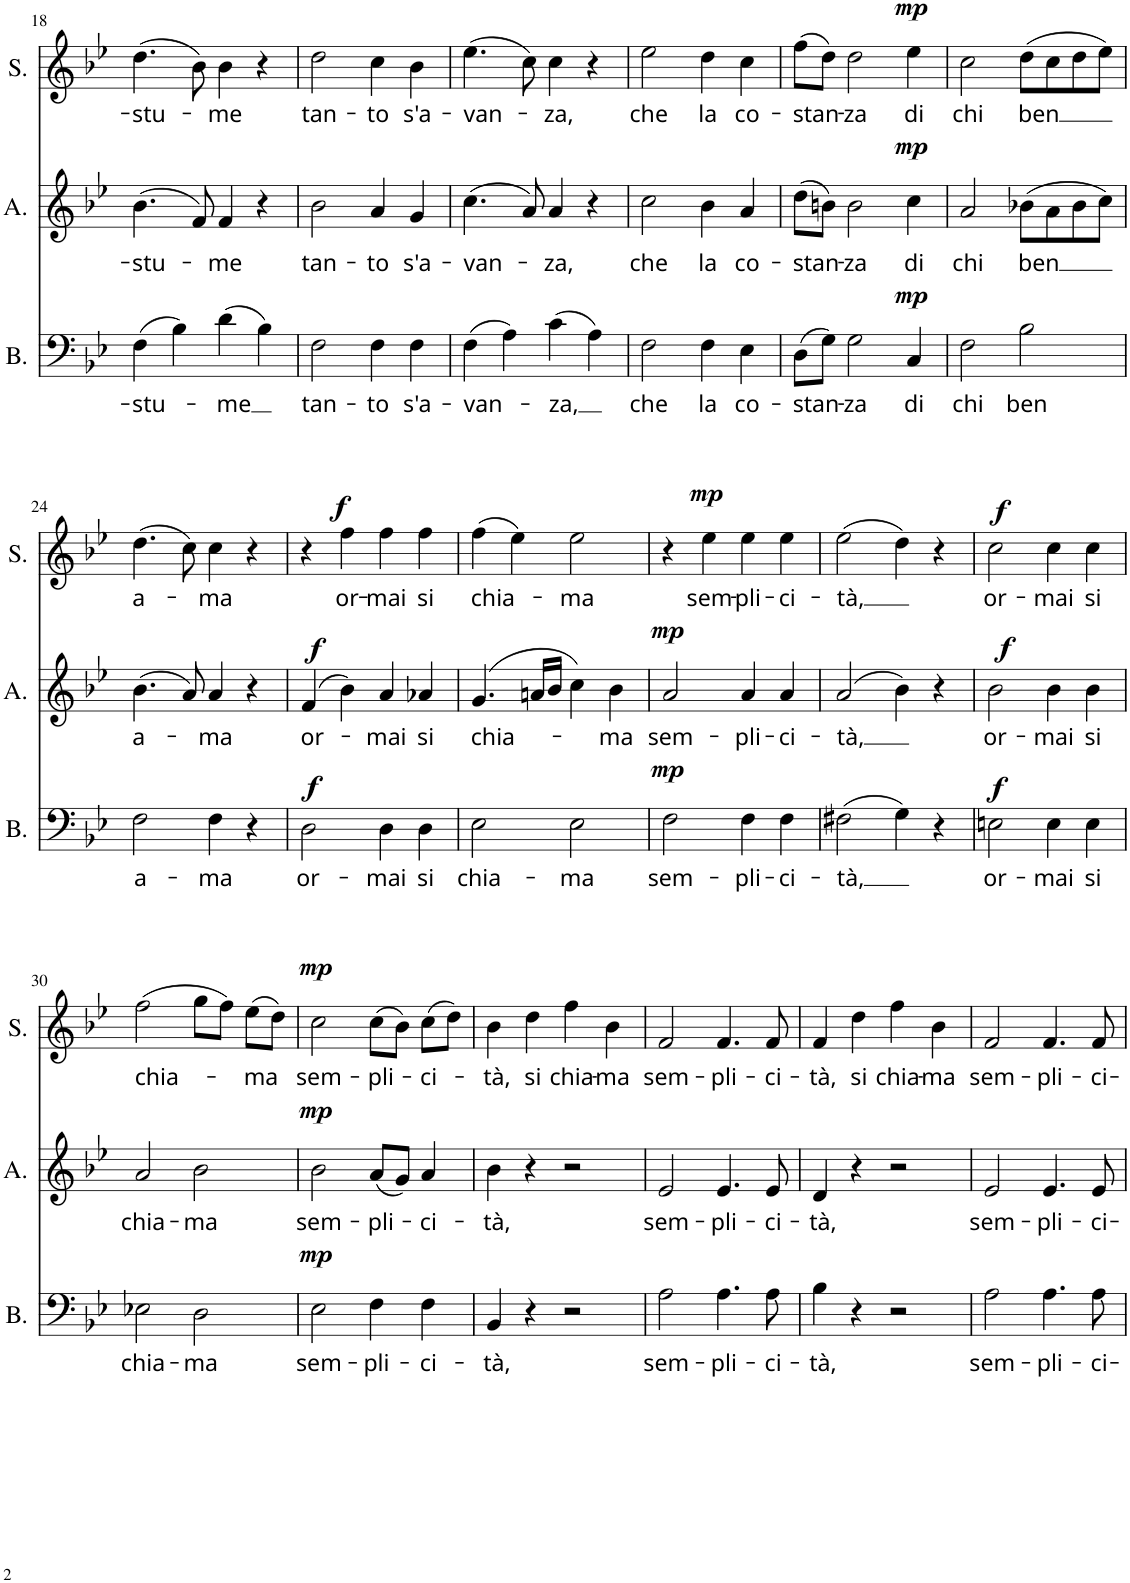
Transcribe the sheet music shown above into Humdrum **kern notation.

**kern	**text	**dynam	**kern	**text	**dynam	**kern	**text	**dynam
*part3	*part3	*part3	*part2	*part2	*part2	*part1	*part1	*part1
*staff3	*staff3	*staff3	*staff2	*staff2	*staff2	*staff1	*staff1	*staff1
*I"Bass	*	*	*I"Alto	*	*	*I"Soprano	*	*
*I'B.	*	*	*I'A.	*	*	*I'S.	*	*
!!LO:PB:g=z
*clefF4	*	*	*clefG2	*	*	*clefG2	*	*
*k[b-e-]	*	*	*k[b-e-]	*	*	*k[b-e-]	*	*
*M4/4	*	*	*M4/4	*	*	*M4/4	*	*
*met(c)	*	*	*met(c)	*	*	*met(c)	*	*
=18	=18	=18	=18	=18	=18	=18	=18	=18
!	!LO:LY:b	!	!	!LO:LY:b	!	!	!LO:LY:b	!
(4F\	-stu-	.	(4.b-\	-stu-	.	(4.dd\	-stu-	.
4B-\)	.	.	.	.	.	.	.	.
.	.	.	8f/)	.	.	8b-\)	.	.
!	!LO:LY:b	!	!	!LO:LY:b	!	!	!LO:LY:b	!
(4d\	-me	.	4f/	-me	.	4b-\	-me	.
4B-\)	.	.	4r	.	.	4r	.	.
=19	=19	=19	=19	=19	=19	=19	=19	=19
!	!LO:LY:b	!	!	!LO:LY:b	!	!	!LO:LY:b	!
2F\	tan-	.	2b-\	tan-	.	2dd\	tan-	.
!	!LO:LY:b	!	!	!LO:LY:b	!	!	!LO:LY:b	!
4F\	-to	.	4a/	-to	.	4cc\	-to	.
!	!LO:LY:b	!	!	!LO:LY:b	!	!	!LO:LY:b	!
4F\	s'a-	.	4g/	s'a-	.	4b-\	s'a-	.
=20	=20	=20	=20	=20	=20	=20	=20	=20
!	!LO:LY:b	!	!	!LO:LY:b	!	!	!LO:LY:b	!
(4F\	-van-	.	(4.cc\	-van-	.	(4.ee-\	-van-	.
4A\)	.	.	.	.	.	.	.	.
.	.	.	8a/)	.	.	8cc\)	.	.
!	!LO:LY:b	!	!	!LO:LY:b	!	!	!LO:LY:b	!
(4c\	-za,	.	4a/	-za,	.	4cc\	-za,	.
4A\)	.	.	4r	.	.	4r	.	.
=21	=21	=21	=21	=21	=21	=21	=21	=21
!	!LO:LY:b	!	!	!LO:LY:b	!	!	!LO:LY:b	!
2F\	che	.	2cc\	che	.	2ee-\	che	.
!	!LO:LY:b	!	!	!LO:LY:b	!	!	!LO:LY:b	!
4F\	la	.	4b-\	la	.	4dd\	la	.
!	!LO:LY:b	!	!	!LO:LY:b	!	!	!LO:LY:b	!
4E-\	co-	.	4a/	co-	.	4cc\	co-	.
=22	=22	=22	=22	=22	=22	=22	=22	=22
!	!LO:LY:b	!	!	!LO:LY:b	!	!	!LO:LY:b	!
(8D\L	-stan-	.	(8dd\L	-stan-	.	(8ff\L	-stan-	.
8G\J)	.	.	8bn\J)	.	.	8dd\J)	.	.
!	!LO:LY:b	!	!	!LO:LY:b	!	!	!LO:LY:b	!
2G\	-za	.	2b\	-za	.	2dd\	-za	.
!	!LO:LY:b	!LO:DY:a	!	!LO:LY:b	!LO:DY:a	!	!LO:LY:b	!LO:DY:a
4C/	di	mp	4cc\	di	mp	4ee-\	di	mp
=23	=23	=23	=23	=23	=23	=23	=23	=23
!	!LO:LY:b	!	!	!LO:LY:b	!	!	!LO:LY:b	!
2F\	chi	.	2a/	chi	.	2cc\	chi	.
!	!LO:LY:b	!	!	!LO:LY:b	!	!	!LO:LY:b	!
2B-\	ben	.	(8b-X\L	ben	.	(8dd\L	ben	.
.	.	.	8a\	.	.	8cc\	.	.
.	.	.	8b-\	.	.	8dd\	.	.
.	.	.	8cc\J)	.	.	8ee-\J)	.	.
!!LO:LB:g=z
=24	=24	=24	=24	=24	=24	=24	=24	=24
!	!LO:LY:b	!	!	!LO:LY:b	!	!	!LO:LY:b	!
2F\	a-	.	(4.b-\	a-	.	(4.dd\	a-	.
.	.	.	8a/)	.	.	8cc\)	.	.
!	!LO:LY:b	!	!	!LO:LY:b	!	!	!LO:LY:b	!
4F\	-ma	.	4a/	-ma	.	4cc\	-ma	.
4r	.	.	4r	.	.	4r	.	.
=25	=25	=25	=25	=25	=25	=25	=25	=25
!	!LO:LY:b	!LO:DY:a	!	!LO:LY:b	!LO:DY:a	!	!	!
2D\	or-	f	(4f/	or-	f	4r	.	.
!	!	!	!	!	!	!	!LO:LY:b	!LO:DY:a
.	.	.	4b-\)	.	.	4ff\	or-	f
!	!LO:LY:b	!	!	!LO:LY:b	!	!	!LO:LY:b	!
4D\	-mai	.	4a/	-mai	.	4ff\	-mai	.
!	!LO:LY:b	!	!	!LO:LY:b	!	!	!LO:LY:b	!
4D\	si	.	4a-X/	si	.	4ff\	si	.
=26	=26	=26	=26	=26	=26	=26	=26	=26
!	!LO:LY:b	!	!	!LO:LY:b	!	!	!LO:LY:b	!
2E-\	chia-	.	(4.g/	chia-	.	(4ff\	chia-	.
.	.	.	.	.	.	4ee-\)	.	.
.	.	.	16an/LL	.	.	.	.	.
.	.	.	16b-/JJ	.	.	.	.	.
!	!LO:LY:b	!	!	!	!	!	!LO:LY:b	!
2E-\	-ma	.	4cc\)	.	.	2ee-\	-ma	.
!	!	!	!	!LO:LY:b	!	!	!	!
.	.	.	4b-\	-ma	.	.	.	.
=27	=27	=27	=27	=27	=27	=27	=27	=27
!	!LO:LY:b	!LO:DY:a	!	!LO:LY:b	!LO:DY:a	!	!	!
2F\	sem-	mp	2a/	sem-	mp	4r	.	.
!	!	!	!	!	!	!	!LO:LY:b	!LO:DY:a
.	.	.	.	.	.	4ee-\	sem-	mp
!	!LO:LY:b	!	!	!LO:LY:b	!	!	!LO:LY:b	!
4F\	-pli-	.	4a/	-pli-	.	4ee-\	-pli-	.
!	!LO:LY:b	!	!	!LO:LY:b	!	!	!LO:LY:b	!
4F\	-ci-	.	4a/	-ci-	.	4ee-\	-ci-	.
=28	=28	=28	=28	=28	=28	=28	=28	=28
!	!LO:LY:b	!	!	!LO:LY:b	!	!	!LO:LY:b	!
(2F#X\	-tà,	.	(2a/	-tà,	.	(2ee-\	-tà,	.
4G\)	.	.	4b-\)	.	.	4dd\)	.	.
4r	.	.	4r	.	.	4r	.	.
=29	=29	=29	=29	=29	=29	=29	=29	=29
!	!LO:LY:b	!LO:DY:a	!	!LO:LY:b	!LO:DY:a	!	!LO:LY:b	!LO:DY:a
2En\	or-	f	2b-\	or-	f	2cc\	or-	f
!	!LO:LY:b	!	!	!LO:LY:b	!	!	!LO:LY:b	!
4E\	-mai	.	4b-\	-mai	.	4cc\	-mai	.
!	!LO:LY:b	!	!	!LO:LY:b	!	!	!LO:LY:b	!
4E\	si	.	4b-\	si	.	4cc\	si	.
!!LO:LB:g=z
=30	=30	=30	=30	=30	=30	=30	=30	=30
!	!LO:LY:b	!	!	!LO:LY:b	!	!	!LO:LY:b	!
2E-X\	chia-	.	2a/	chia-	.	(2ff\	chia-	.
!	!LO:LY:b	!	!	!LO:LY:b	!	!	!	!
2D\	-ma	.	2b-\	-ma	.	8gg\L	.	.
.	.	.	.	.	.	8ff\J)	.	.
!	!	!	!	!	!	!	!LO:LY:b	!
.	.	.	.	.	.	(8ee-\L	-ma	.
.	.	.	.	.	.	8dd\J)	.	.
=31	=31	=31	=31	=31	=31	=31	=31	=31
!	!LO:LY:b	!LO:DY:a	!	!LO:LY:b	!LO:DY:a	!	!LO:LY:b	!LO:DY:a
2E-\	sem-	mp	2b-\	sem-	mp	2cc\	sem-	mp
!	!LO:LY:b	!	!	!LO:LY:b	!	!	!LO:LY:b	!
4F\	-pli-	.	(8a/L	-pli-	.	(8cc\L	-pli-	.
.	.	.	8g/J)	.	.	8b-\J)	.	.
!	!LO:LY:b	!	!	!LO:LY:b	!	!	!LO:LY:b	!
4F\	-ci-	.	4a/	-ci-	.	(8cc\L	-ci-	.
.	.	.	.	.	.	8dd\J)	.	.
=32	=32	=32	=32	=32	=32	=32	=32	=32
!	!LO:LY:b	!	!	!LO:LY:b	!	!	!LO:LY:b	!
4BB-/	-tà,	.	4b-\	-tà,	.	4b-\	-tà,	.
!	!	!	!	!	!	!	!LO:LY:b	!
4r	.	.	4r	.	.	4dd\	si	.
!	!	!	!	!	!	!	!LO:LY:b	!
2r	.	.	2r	.	.	4ff\	chia-	.
!	!	!	!	!	!	!	!LO:LY:b	!
.	.	.	.	.	.	4b-\	-ma	.
=33	=33	=33	=33	=33	=33	=33	=33	=33
!	!LO:LY:b	!	!	!LO:LY:b	!	!	!LO:LY:b	!
2A\	sem-	.	2e-/	sem-	.	2f/	sem-	.
!	!LO:LY:b	!	!	!LO:LY:b	!	!	!LO:LY:b	!
4.A\	-pli-	.	4.e-/	-pli-	.	4.f/	-pli-	.
!	!LO:LY:b	!	!	!LO:LY:b	!	!	!LO:LY:b	!
8A\	-ci-	.	8e-/	-ci-	.	8f/	-ci-	.
=34	=34	=34	=34	=34	=34	=34	=34	=34
!	!LO:LY:b	!	!	!LO:LY:b	!	!	!LO:LY:b	!
4B-\	-tà,	.	4d/	-tà,	.	4f/	-tà,	.
!	!	!	!	!	!	!	!LO:LY:b	!
4r	.	.	4r	.	.	4dd\	si	.
!	!	!	!	!	!	!	!LO:LY:b	!
2r	.	.	2r	.	.	4ff\	chia-	.
!	!	!	!	!	!	!	!LO:LY:b	!
.	.	.	.	.	.	4b-\	-ma	.
=35	=35	=35	=35	=35	=35	=35	=35	=35
!	!LO:LY:b	!	!	!LO:LY:b	!	!	!LO:LY:b	!
2A\	sem-	.	2e-/	sem-	.	2f/	sem-	.
!	!LO:LY:b	!	!	!LO:LY:b	!	!	!LO:LY:b	!
4.A\	-pli-	.	4.e-/	-pli-	.	4.f/	-pli-	.
!	!LO:LY:b	!	!	!LO:LY:b	!	!	!LO:LY:b	!
8A\	-ci-	.	8e-/	-ci-	.	8f/	-ci-	.
=	=	=	=	=	=	=	=	=
*-	*-	*-	*-	*-	*-	*-	*-	*-
